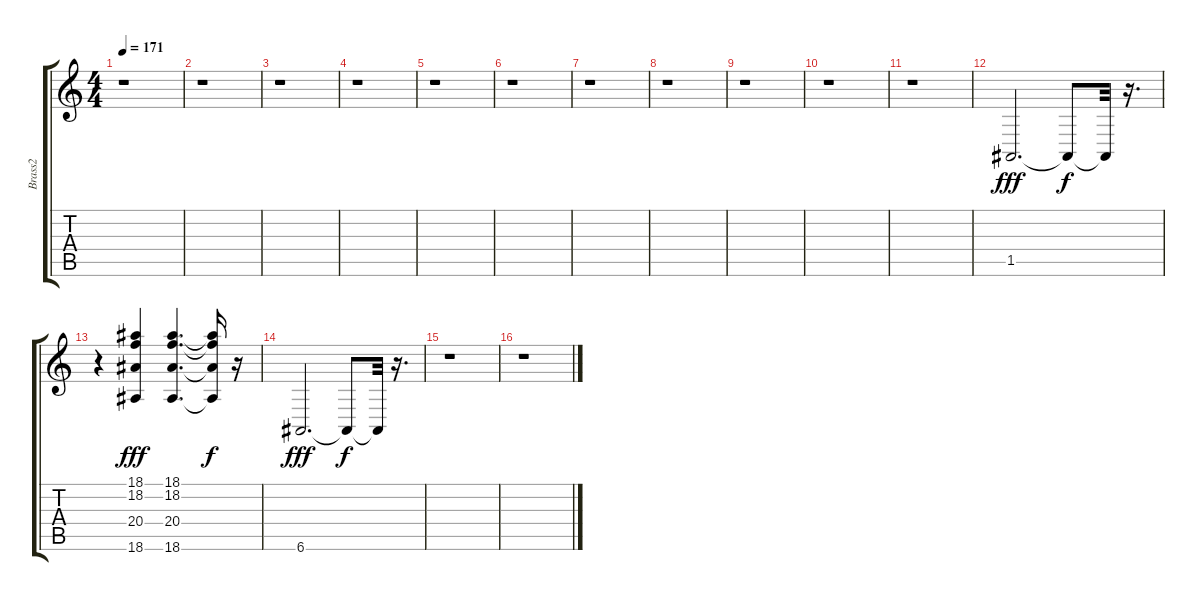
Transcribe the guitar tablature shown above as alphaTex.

\track ("Brass2" "Brass2") {instrument brasssection}
\staff {score tabs}
\tuning (E4 B3 G3 D3 A2 E2) {hide}
\ts (4 4)
\tempo 171
\clef g2
\ks c
r.1{dy fff} |
r.1 |
r.1 |
r.1 |
r.1 |
r.1 |
r.1 |
r.1 |
r.1 |
r.1 |
r.1 |
1.5.2{d volume 5} 1.5{t}.8{dy f} 1.5{t}.32 r.16{d} |
r.4 (18.1 18.2 20.4 18.6).4{dy fff volume 15} (18.1 18.2 20.4 18.6).4{d volume 15} (18.1{t} 18.2{t} 20.4{t} 18.6{t}).16{dy f} r.16 |
6.6.2{d dy fff volume 12} 6.6{t}.8{dy f} 6.6{t}.32 r.16{d} |
r.1 |
r.1
